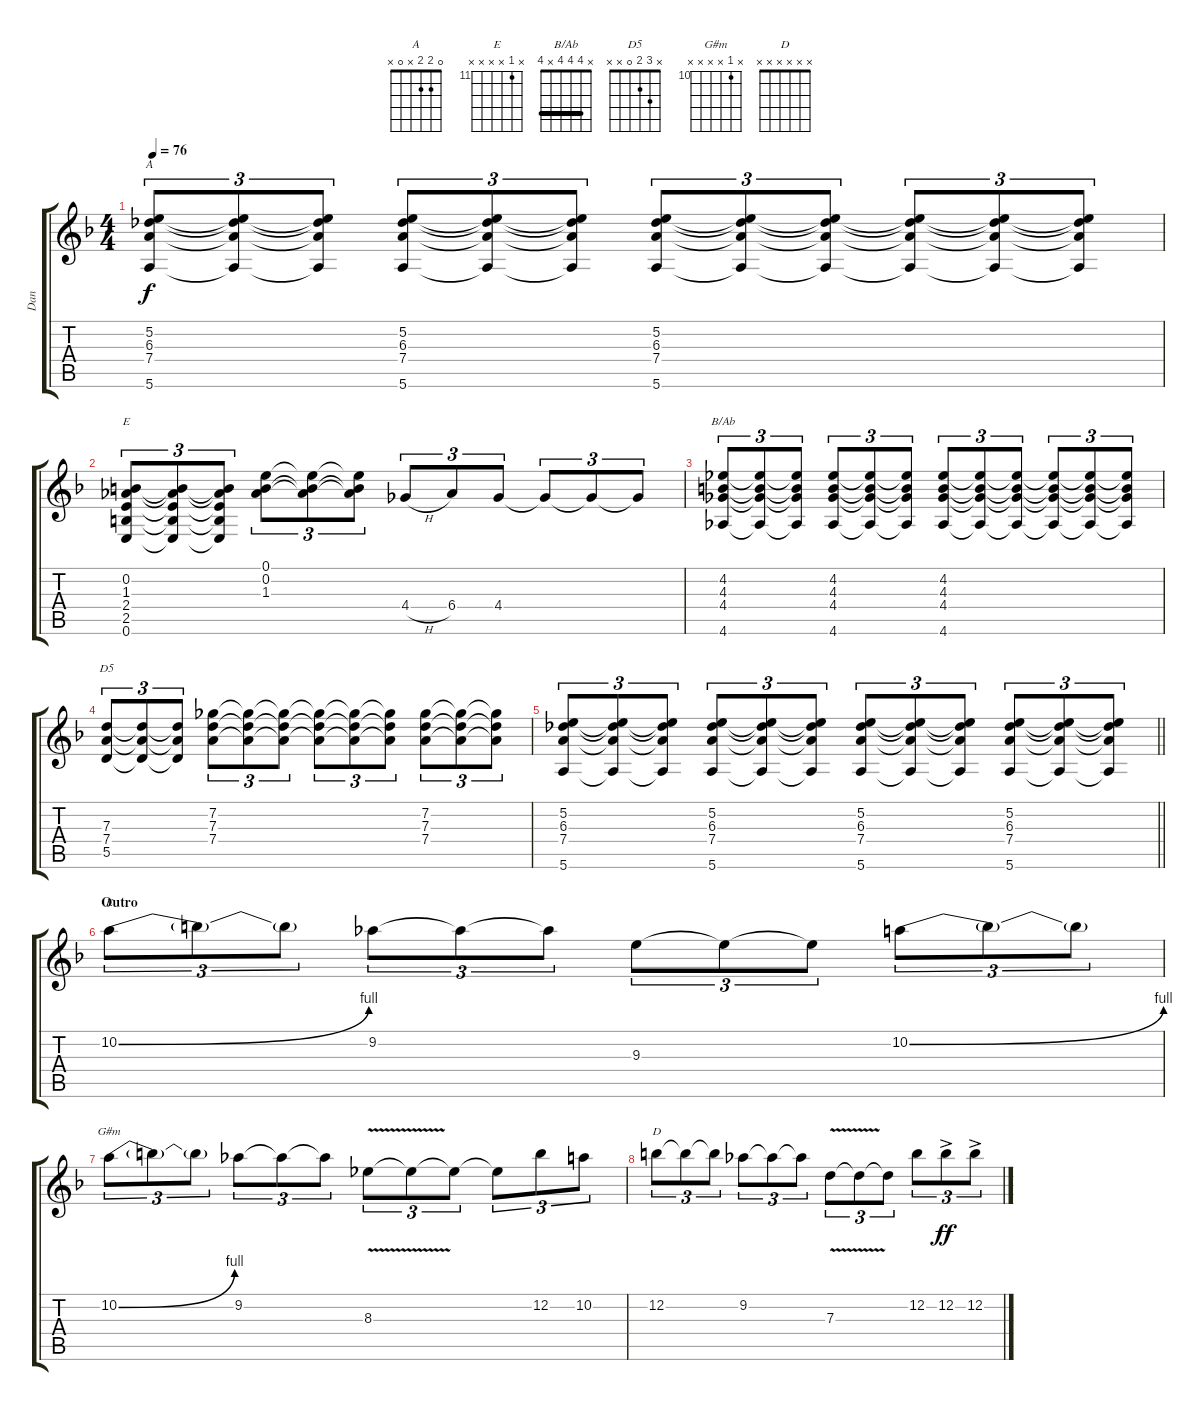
\track ("Dan" "Dan") {instrument electricguitarclean}
\staff {score tabs}
\tuning (E4 B3 G3 D3 A2 E2) {hide}
\chord ("A" 0 2 2 x 0 x)
\chord ("E" x 0 1 2 2 0)
\chord ("B/Ab" x 4 4 4 x 4) {barre 4}
\chord ("D5" x 3 2 0 x x)
\chord ("E" x 11 x x x x) {firstfret 11}
\chord ("G#m" x 10 x x x x) {firstfret 10}
\chord ("D" x x x x x x)
\ts (4 4)
\tempo 76
\clef g2
\ks f
(5.2 6.3 7.4 5.6).8{tu (3 2) ch "A" dy f} (5.2{t} 6.3{t} 7.4{t} 5.6{t}).8{tu (3 2)} (5.2{t} 6.3{t} 7.4{t} 5.6{t}).8{tu (3 2)} (5.2 6.3 7.4 5.6).8{tu (3 2)} (5.2{t} 6.3{t} 7.4{t} 5.6{t}).8{tu (3 2)} (5.2{t} 6.3{t} 7.4{t} 5.6{t}).8{tu (3 2)} (5.2 6.3 7.4 5.6).8{tu (3 2)} (5.2{t} 6.3{t} 7.4{t} 5.6{t}).8{tu (3 2)} (5.2{t} 6.3{t} 7.4{t} 5.6{t}).8{tu (3 2)} (5.2{t} 6.3{t} 7.4{t} 5.6{t}).8{tu (3 2)} (5.2{t} 6.3{t} 7.4{t} 5.6{t}).8{tu (3 2)} (5.2{t} 6.3{t} 7.4{t} 5.6{t}).8{tu (3 2)} |
(0.2 1.3 2.4 2.5 0.6).8{tu (3 2) ch "E"} (0.2{t} 1.3{t} 2.4{t} 2.5{t} 0.6{t}).8{tu (3 2)} (0.2{t} 1.3{t} 2.4{t} 2.5{t} 0.6{t}).8{tu (3 2)} (0.1 0.2 1.3).8{tu (3 2)} (0.1{t} 0.2{t} 1.3{t}).8{tu (3 2)} (0.1{t} 0.2{t} 1.3{t}).8{tu (3 2)} 4.4{h}.8{tu (3 2)} 6.4.8{tu (3 2)} 4.4.8{tu (3 2)} 4.4{t}.8{tu (3 2)} 4.4{t}.8{tu (3 2)} 4.4{t}.8{tu (3 2)} |
(4.2 4.3 4.4 4.6).8{tu (3 2) ch "B/Ab"} (4.2{t} 4.3{t} 4.4{t} 4.6{t}).8{tu (3 2)} (4.2{t} 4.3{t} 4.4{t} 4.6{t}).8{tu (3 2)} (4.2 4.3 4.4 4.6).8{tu (3 2)} (4.2{t} 4.3{t} 4.4{t} 4.6{t}).8{tu (3 2)} (4.2{t} 4.3{t} 4.4{t} 4.6{t}).8{tu (3 2)} (4.2 4.3 4.4 4.6).8{tu (3 2)} (4.2{t} 4.3{t} 4.4{t} 4.6{t}).8{tu (3 2)} (4.2{t} 4.3{t} 4.4{t} 4.6{t}).8{tu (3 2)} (4.2{t} 4.3{t} 4.4{t} 4.6{t}).8{tu (3 2)} (4.2{t} 4.3{t} 4.4{t} 4.6{t}).8{tu (3 2)} (4.2{t} 4.3{t} 4.4{t} 4.6{t}).8{tu (3 2)} |
(7.3 7.4 5.5).8{tu (3 2) ch "D5"} (7.3{t} 7.4{t} 5.5{t}).8{tu (3 2)} (7.3{t} 7.4{t} 5.5{t}).8{tu (3 2)} (7.2 7.3 7.4).8{tu (3 2)} (7.2{t} 7.3{t} 7.4{t}).8{tu (3 2)} (7.2{t} 7.3{t} 7.4{t}).8{tu (3 2)} (7.2{t} 7.3{t} 7.4{t}).8{tu (3 2)} (7.2{t} 7.3{t} 7.4{t}).8{tu (3 2)} (7.2{t} 7.3{t} 7.4{t}).8{tu (3 2)} (7.2 7.3 7.4).8{tu (3 2)} (7.2{t} 7.3{t} 7.4{t}).8{tu (3 2)} (7.2{t} 7.3{t} 7.4{t}).8{tu (3 2)} |
\barLineRight lightlight
(5.2 6.3 7.4 5.6).8{tu (3 2)} (5.2{t} 6.3{t} 7.4{t} 5.6{t}).8{tu (3 2)} (5.2{t} 6.3{t} 7.4{t} 5.6{t}).8{tu (3 2)} (5.2 6.3 7.4 5.6).8{tu (3 2)} (5.2{t} 6.3{t} 7.4{t} 5.6{t}).8{tu (3 2)} (5.2{t} 6.3{t} 7.4{t} 5.6{t}).8{tu (3 2)} (5.2 6.3 7.4 5.6).8{tu (3 2)} (5.2{t} 6.3{t} 7.4{t} 5.6{t}).8{tu (3 2)} (5.2{t} 6.3{t} 7.4{t} 5.6{t}).8{tu (3 2)} (5.2 6.3 7.4 5.6).8{tu (3 2)} (5.2{t} 6.3{t} 7.4{t} 5.6{t}).8{tu (3 2)} (5.2{t} 6.3{t} 7.4{t} 5.6{t}).8{tu (3 2)} |
\section ("" "Outro")
10.2{be (bend 0 0 60 4)}.8{tu (3 2) ch "E" instrument overdrivenguitar} 10.2{t}.8{tu (3 2)} 10.2{t}.8{tu (3 2)} 9.2.8{tu (3 2)} 9.2{t}.8{tu (3 2)} 9.2{t}.8{tu (3 2)} 9.3.8{tu (3 2)} 9.3{t}.8{tu (3 2)} 9.3{t}.8{tu (3 2)} 10.2{be (bend 0 0 60 4)}.8{tu (3 2)} 10.2{t}.8{tu (3 2)} 10.2{t}.8{tu (3 2)} |
10.2{be (bend 0 0 60 4)}.8{tu (3 2) ch "G#m"} 10.2{t}.8{tu (3 2)} 10.2{t}.8{tu (3 2)} 9.2.8{tu (3 2)} 9.2{t}.8{tu (3 2)} 9.2{t}.8{tu (3 2)} 8.3{v}.8{tu (3 2)} 8.3{t}.8{tu (3 2)} 8.3{t}.8{tu (3 2)} 8.3{t}.8{tu (3 2)} 12.2.8{tu (3 2)} 10.2.8{tu (3 2)} |
12.2.8{tu (3 2) ch "D"} 12.2{t}.8{tu (3 2)} 12.2{t}.8{tu (3 2)} 9.2.8{tu (3 2)} 9.2{t}.8{tu (3 2)} 9.2{t}.8{tu (3 2)} 7.3{v}.8{tu (3 2)} 7.3{t}.8{tu (3 2)} 7.3{t}.8{tu (3 2)} 12.2.8{tu (3 2)} 12.2{ac}.8{tu (3 2) dy ff} 12.2{ac}.8{tu (3 2)}
